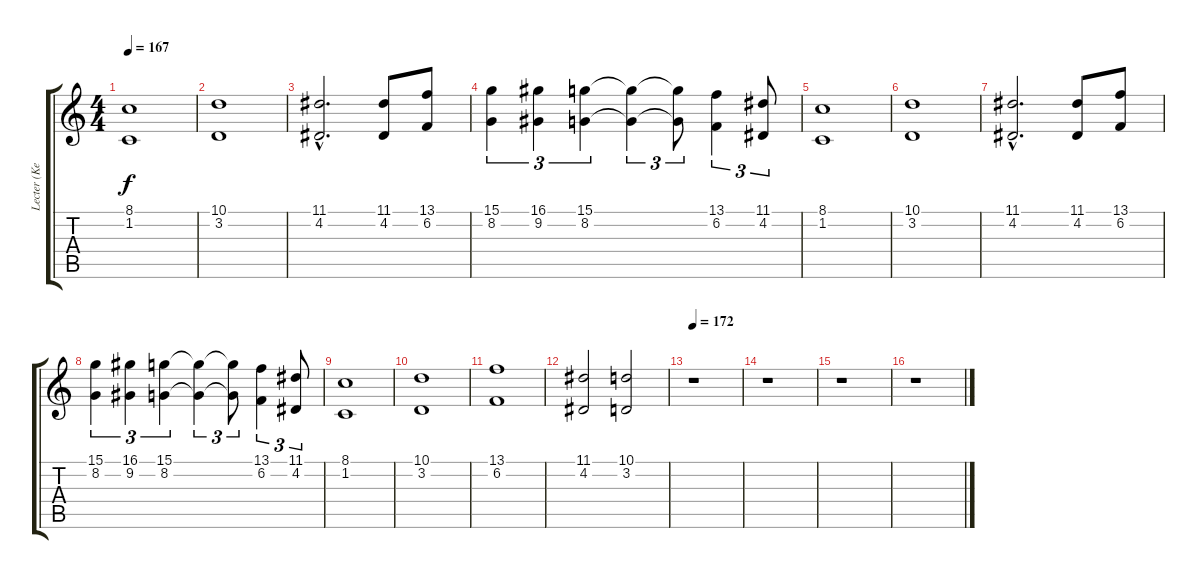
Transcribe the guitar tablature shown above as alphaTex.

\track ("Lecter (KeybLeft)" "Lecter (Ke") {instrument pad4choir}
\staff {score tabs}
\tuning (E4 B3 G3 D3 A2 E2) {hide}
\ts (4 4)
\tempo 167
\clef g2
\ks c
(8.1 1.2).1{dy f} |
(10.1 3.2).1 |
(11.1{hac} 4.2{hac}).2{d} (11.1 4.2).8 (13.1 6.2).8 |
(15.1 8.2).4{tu (3 2)} (16.1 9.2).4{tu (3 2)} (15.1 8.2).4{tu (3 2)} (15.1{t} 8.2{t}).4{tu (3 2)} (15.1{t} 8.2{t}).8{tu (3 2)} (13.1 6.2).4{tu (3 2)} (11.1 4.2).8{tu (3 2)} |
(8.1 1.2).1 |
(10.1 3.2).1 |
(11.1{hac} 4.2{hac}).2{d} (11.1 4.2).8 (13.1 6.2).8 |
(15.1 8.2).4{tu (3 2)} (16.1 9.2).4{tu (3 2)} (15.1 8.2).4{tu (3 2)} (15.1{t} 8.2{t}).4{tu (3 2)} (15.1{t} 8.2{t}).8{tu (3 2)} (13.1 6.2).4{tu (3 2)} (11.1 4.2).8{tu (3 2)} |
(8.1 1.2).1 |
(10.1 3.2).1 |
(13.1 6.2).1 |
(11.1 4.2).2 (10.1 3.2).2 |
\tempo 172
r.1 |
r.1 |
r.1 |
r.1
